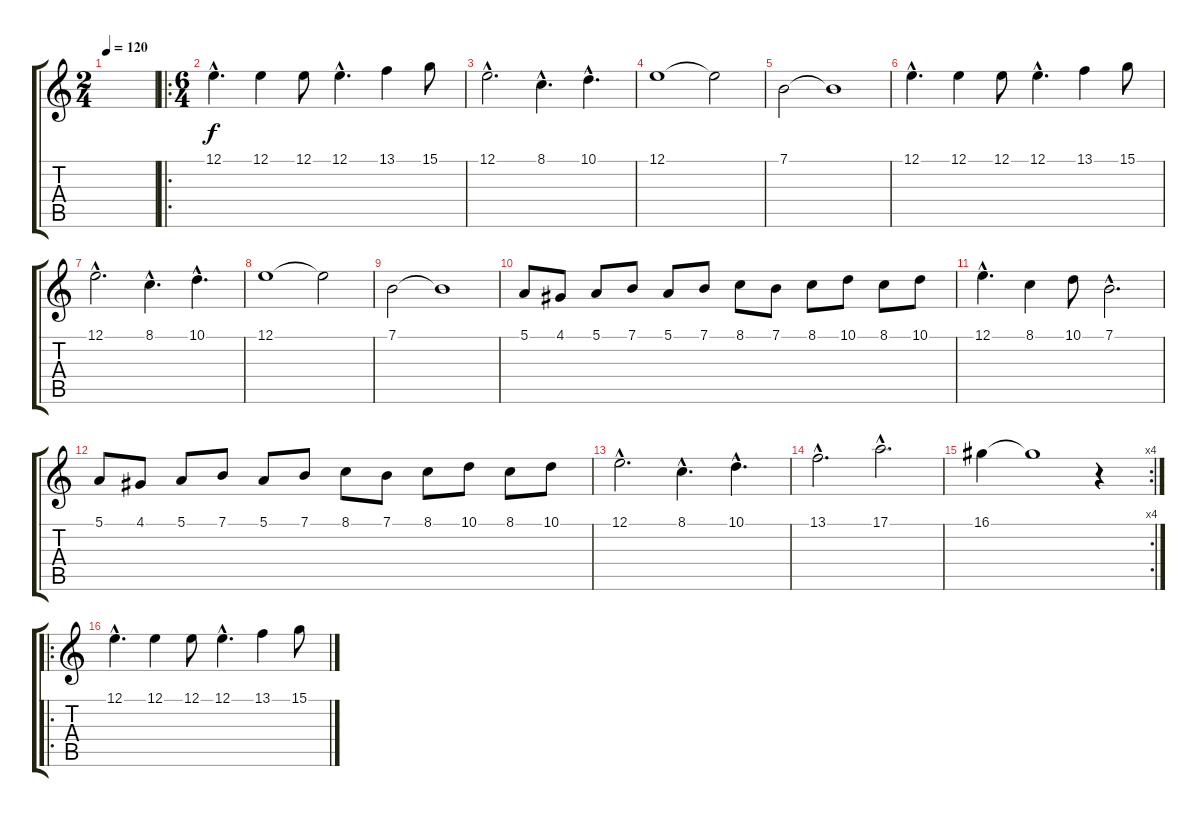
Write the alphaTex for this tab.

\track "" {instrument flute}
\staff {score tabs}
\tuning (E4 B3 G3 D3 A2 E2) {hide}
\ts (2 4)
\tempo 120
\clef g2
\ks c
|
\ro
\ts (6 4)
12.1{hac}.4{d volume 13} 12.1.4 12.1.8 12.1{hac}.4{d} 13.1.4 15.1.8 |
12.1{hac}.2{d} 8.1{hac}.4{d} 10.1{hac}.4{d} |
12.1.1 12.1{t}.2 |
7.1.2 7.1{t}.1 |
12.1{hac}.4{d} 12.1.4 12.1.8 12.1{hac}.4{d} 13.1.4 15.1.8 |
12.1{hac}.2{d} 8.1{hac}.4{d} 10.1{hac}.4{d} |
12.1.1 12.1{t}.2 |
7.1.2 7.1{t}.1 |
5.1.8 4.1.8 5.1.8 7.1.8 5.1.8 7.1.8 8.1.8 7.1.8 8.1.8 10.1.8 8.1.8 10.1.8 |
12.1{hac}.4{d} 8.1.4 10.1.8 7.1{hac}.2{d} |
5.1.8 4.1.8 5.1.8 7.1.8 5.1.8 7.1.8 8.1.8 7.1.8 8.1.8 10.1.8 8.1.8 10.1.8 |
12.1{hac}.2{d} 8.1{hac}.4{d} 10.1{hac}.4{d} |
13.1{hac}.2{d} 17.1{hac}.2{d} |
\rc 4
16.1.4 16.1{t}.1{volume 16} r.4 |
\ro
12.1{hac}.4{d volume 0} 12.1.4 12.1.8 12.1{hac}.4{d} 13.1.4 15.1.8
